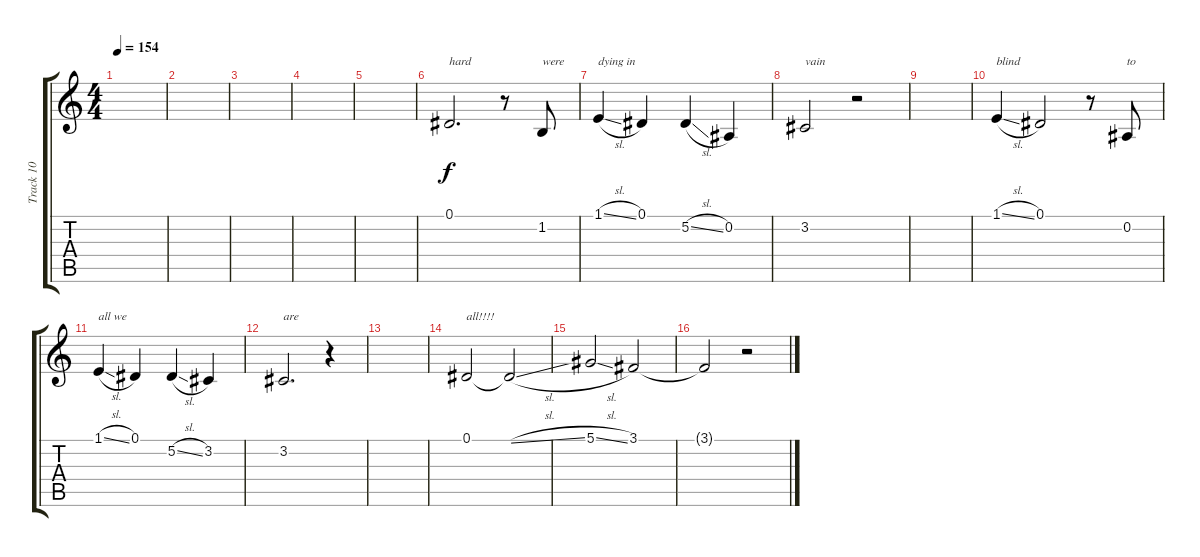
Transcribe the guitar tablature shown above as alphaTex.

\track ("Track 10" "Track 10") {instrument altosax}
\staff {score tabs}
\tuning (Eb4 Bb3 Gb3 Db3 Ab2 Eb2) {hide}
\ts (4 4)
\tempo 154
\clef g2
\ks c
|
|
|
|
|
0.1.2{d txt "hard"} r.8 1.2.8{txt "were"} |
1.1{sl}.4{txt "dying in"} 0.1.4 5.2{sl}.4 0.2.4 |
3.2.2{txt "vain "} r.2 |
|
1.1{sl}.4{txt "blind"} 0.1.2 r.8 0.2.8{txt "to"} |
1.1{sl}.4{txt "all we"} 0.1.4 5.2{sl}.4 3.2.4 |
3.2.2{d txt "are"} r.4 |
|
0.1.2{txt "all!!!!"} 0.1{sl t}.2 |
5.1{sl}.2 3.1.2 |
3.1{t}.2 r.2
